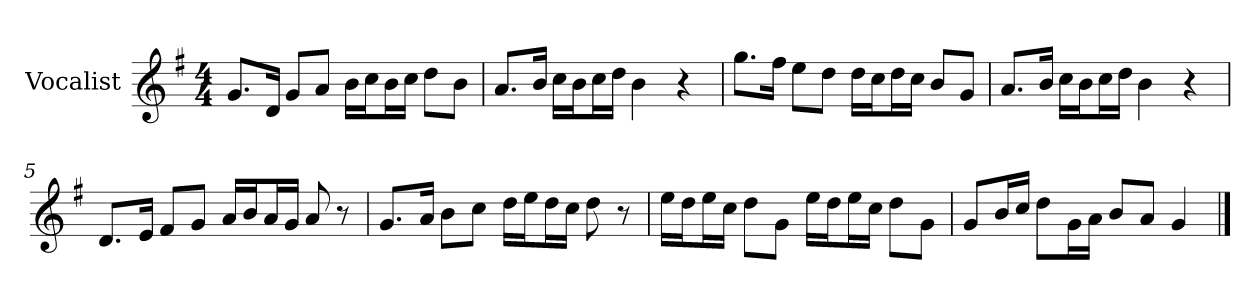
**kern
*part1
*staff1
*I"Vocalist
*k[f#]
*G:
*M4/4
=1
8.gL
16dJk
8gL
8aJ
16bLL
16ccJ
16bL
16ccJJ
8ddL
8bJ
=2
8.aL
16bJk
16ccLL
16bJ
16ccL
16ddJJ
4b
4r
=3
8.ggL
16ff#Jk
8eeL
8ddJ
16ddLL
16ccJ
16ddL
16ccJJ
8bL
8gJ
=4
8.aL
16bJk
16ccLL
16bJ
16ccL
16ddJJ
4b
4r
=5
8.dL
16eJk
8f#L
8gJ
16aLL
16bJ
16aL
16gJJ
8a
8r
=6
8.gL
16aJk
8bL
8ccJ
16ddLL
16eeJ
16ddL
16ccJJ
8dd
8r
=7
16eeLL
16ddJ
16eeL
16ccJJ
8ddL
8gJ
16eeLL
16ddJ
16eeL
16ccJJ
8ddL
8gJ
=8
8gL
16bL
16ccJJ
8ddL
16gL
16aJJ
8bL
8aJ
4g
==
*-
